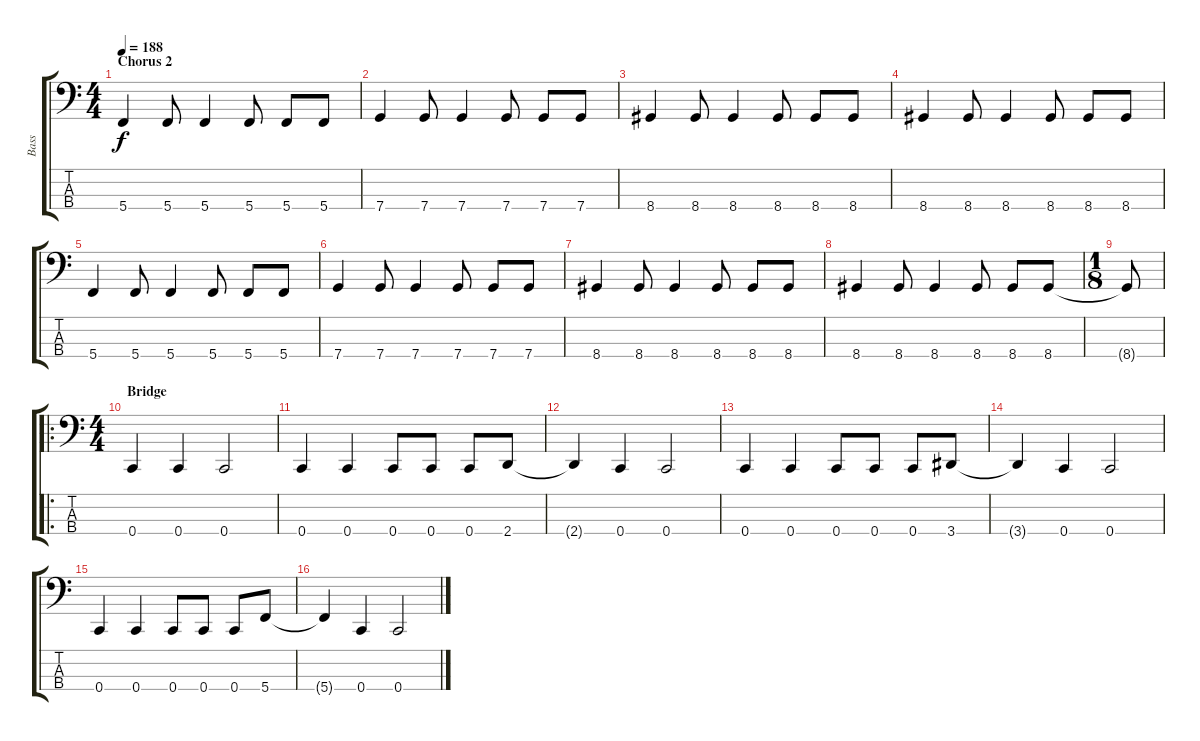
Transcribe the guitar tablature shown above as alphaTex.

\track ("Bass" "Bass") {instrument slapbass2}
\staff {score tabs}
\tuning (F2 C2 G1 C1) {hide}
\ts (4 4)
\section ("" "Chorus 2")
\tempo 188
\clef f4
\ks c
5.4.4{dy f} 5.4.8 5.4.4 5.4.8 5.4.8 5.4.8 |
7.4.4 7.4.8 7.4.4 7.4.8 7.4.8 7.4.8 |
8.4.4 8.4.8 8.4.4 8.4.8 8.4.8 8.4.8 |
8.4.4 8.4.8 8.4.4 8.4.8 8.4.8 8.4.8 |
5.4.4 5.4.8 5.4.4 5.4.8 5.4.8 5.4.8 |
7.4.4 7.4.8 7.4.4 7.4.8 7.4.8 7.4.8 |
8.4.4 8.4.8 8.4.4 8.4.8 8.4.8 8.4.8 |
8.4.4 8.4.8 8.4.4 8.4.8 8.4.8 8.4.8 |
\ts (1 8)
8.4{t}.8 |
\ro
\ts (4 4)
\section ("" "Bridge")
0.4.4 0.4.4 0.4.2 |
0.4.4 0.4.4 0.4.8 0.4.8 0.4.8 2.4.8 |
2.4{t}.4 0.4.4 0.4.2 |
0.4.4 0.4.4 0.4.8 0.4.8 0.4.8 3.4.8 |
3.4{t}.4 0.4.4 0.4.2 |
0.4.4 0.4.4 0.4.8 0.4.8 0.4.8 5.4.8 |
5.4{t}.4 0.4.4 0.4.2
